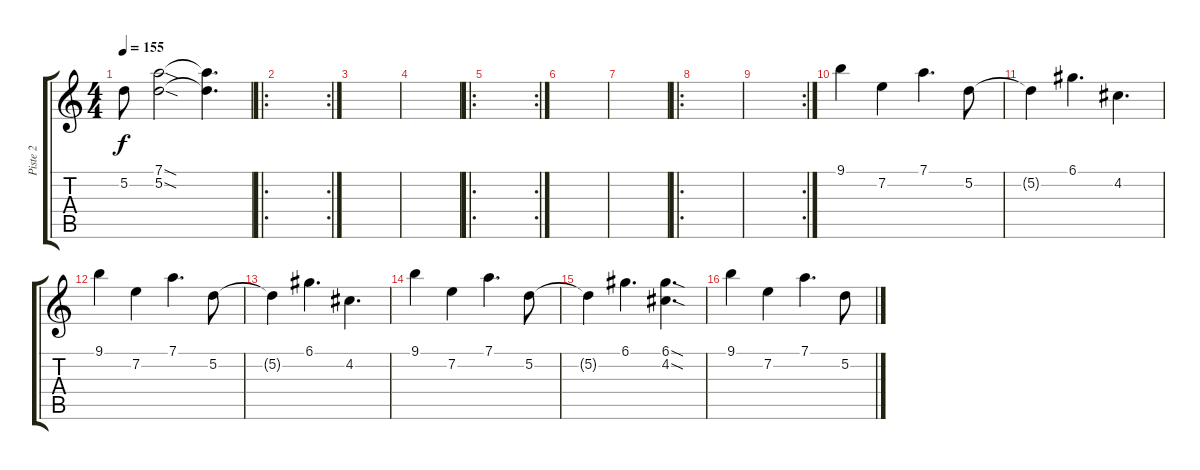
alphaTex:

\track ("Piste 2" "Piste 2") {instrument distortionguitar}
\staff {score tabs}
\tuning (D4 A3 F3 C3 G2 C2) {hide}
\ts (4 4)
\tempo 155
\clef g2
\ks c
5.2{t}.8{dy f} (7.1{sod} 5.2{sod}).2 (7.1{t} 5.2{t}).4{d} |
\ro
\rc 2
|
|
|
\ro
\rc 2
|
|
|
\ro
|
\rc 2
|
9.1.4 7.2.4 7.1.4{d} 5.2.8 |
5.2{t}.4 6.1.4{d} 4.2.4{d} |
9.1.4 7.2.4 7.1.4{d} 5.2.8 |
5.2{t}.4 6.1.4{d} 4.2.4{d} |
9.1.4 7.2.4 7.1.4{d} 5.2.8 |
5.2{t}.4 6.1.4{d} (6.1{sod} 4.2{sod}).4{d} |
9.1.4 7.2.4 7.1.4{d} 5.2.8
